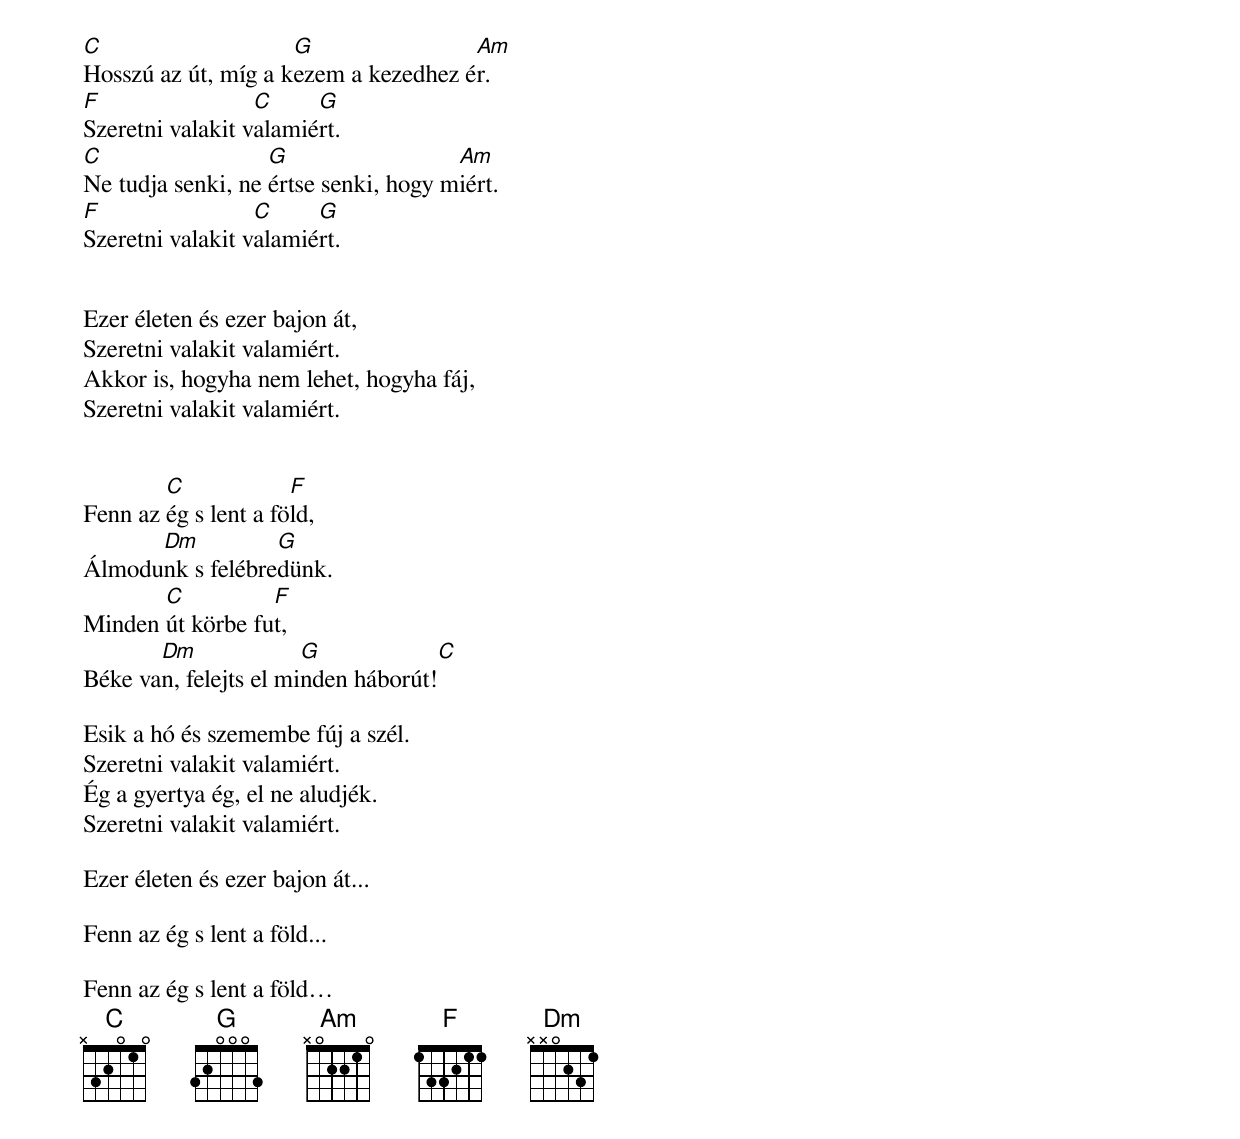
C                    G                Am
Hosszú az út, míg a kezem a kezedhez ér.
F                 C     G
Szeretni valakit valamiért.
C                  G                  Am
Ne tudja senki, ne értse senki, hogy miért.
F                 C     G
Szeretni valakit valamiért.


Ezer életen és ezer bajon át,
Szeretni valakit valamiért.
Akkor is, hogyha nem lehet, hogyha fáj,
Szeretni valakit valamiért.


        C             F
Fenn az ég s lent a föld,
      Dm          G
Álmodunk s felébredünk.
       C          F
Minden út körbe fut,
       Dm              G             C
Béke van, felejts el minden háborút!

Esik a hó és szemembe fúj a szél.
Szeretni valakit valamiért.
Ég a gyertya ég, el ne aludjék.
Szeretni valakit valamiért.

Ezer életen és ezer bajon át...

Fenn az ég s lent a föld...

Fenn az ég s lent a föld…
